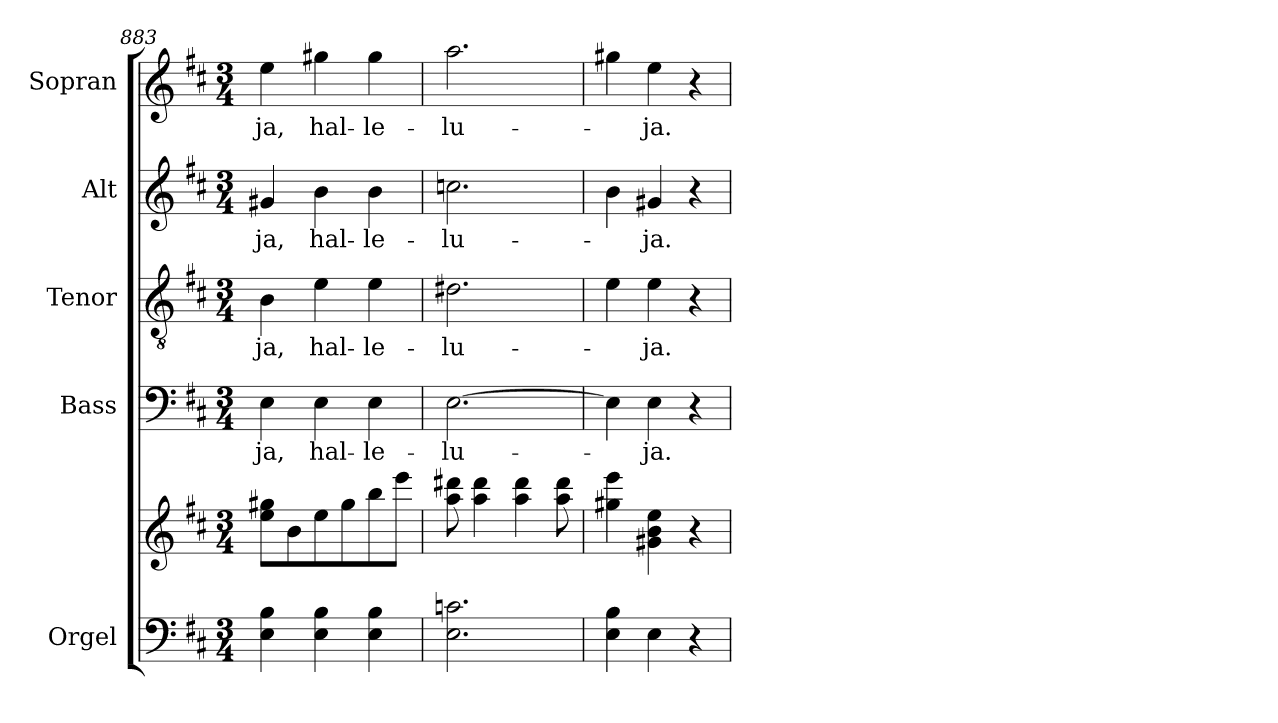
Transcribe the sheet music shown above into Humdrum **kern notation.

**kern	**kern	**kern	**text	**kern	**text	**kern	**text	**kern	**text
*part5	*part5	*part4	*part4	*part3	*part3	*part2	*part2	*part1	*part1
*staff6	*staff5	*staff4	*staff4	*staff3	*staff3	*staff2	*staff2	*staff1	*staff1
*I"Orgel	*	*I"Bass	*	*I"Tenor	*	*I"Alt	*	*I"Sopran	*
*I'Org.	*	*I'B.	*	*I'T.	*	*I'A.	*	*I'S.	*
*clefF4	*clefG2	*clefF4	*	*clefGv2	*	*clefG2	*	*clefG2	*
*k[f#c#]	*k[f#c#]	*k[f#c#]	*	*k[f#c#]	*	*k[f#c#]	*	*k[f#c#]	*
*D:	*D:	*D:	*	*D:	*	*D:	*	*D:	*
*M3/4	*M3/4	*M3/4	*	*M3/4	*	*M3/4	*	*M3/4	*
=883	=883	=883	=883	=883	=883	=883	=883	=883	=883
!	!	!	!LO:LY:b	!	!LO:LY:b	!	!LO:LY:b	!	!LO:LY:b
4E\ 4B\	8ee\ 8gg#X\L	4E\	-ja,	4B\	-ja,	4g#X/	-ja,	4ee\	-ja,
.	8b\	.	.	.	.	.	.	.	.
!	!	!	!LO:LY:b	!	!LO:LY:b	!	!LO:LY:b	!	!LO:LY:b
4E\ 4B\	8ee\	4E\	hal-	4e\	hal-	4b\	hal-	4gg#X\	hal-
.	8gg#\	.	.	.	.	.	.	.	.
!	!	!	!LO:LY:b	!	!LO:LY:b	!	!LO:LY:b	!	!LO:LY:b
4E\ 4B\	8bb\	4E\	-le-	4e\	-le-	4b\	-le-	4gg#\	-le-
.	8eee\J	.	.	.	.	.	.	.	.
!!LO:PB:g=z
=884	=884	=884	=884	=884	=884	=884	=884	=884	=884
!	!	!	!LO:LY:b	!	!LO:LY:b	!	!LO:LY:b	!	!LO:LY:b
2.E\ 2.cn\	8aa\ 8ddd#X\	[2.E\	-lu-	2.d#X\	-lu-	2.ccn\	-lu-	2.aa\	-lu-
.	4aa\ 4ddd#\	.	.	.	.	.	.	.	.
.	4aa\ 4ddd#\	.	.	.	.	.	.	.	.
.	8aa\ 8ddd#\	.	.	.	.	.	.	.	.
=885	=885	=885	=885	=885	=885	=885	=885	=885	=885
4E\ 4B\	4gg#X\ 4eee\	4E\]	.	4e\	.	4b\	.	4gg#X\	.
!	!	!	!LO:LY:b	!	!LO:LY:b	!	!LO:LY:b	!	!LO:LY:b
4E\	4g#X\ 4b\ 4ee\	4E\	-ja.	4e\	-ja.	4g#X/	-ja.	4ee\	-ja.
4r	4r	4r	.	4r	.	4r	.	4r	.
=	=	=	=	=	=	=	=	=	=
*-	*-	*-	*-	*-	*-	*-	*-	*-	*-
